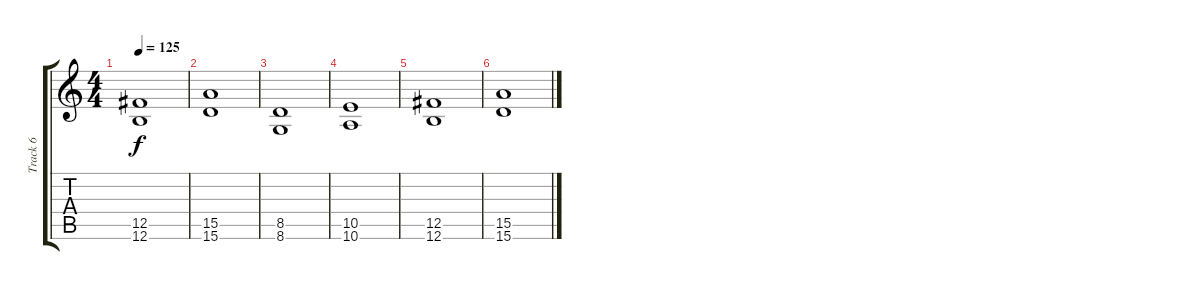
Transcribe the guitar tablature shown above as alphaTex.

\track ("Track 6" "Track 6") {instrument distortionguitar}
\staff {score tabs}
\tuning (Db4 Ab3 E3 B2 Gb2 B1) {hide}
\ts (4 4)
\tempo 125
\clef g2
\ks c
(12.5 12.6).1{dy f} |
(15.5 15.6).1 |
(8.5 8.6).1 |
(10.5 10.6).1 |
(12.5 12.6).1 |
(15.5 15.6).1
